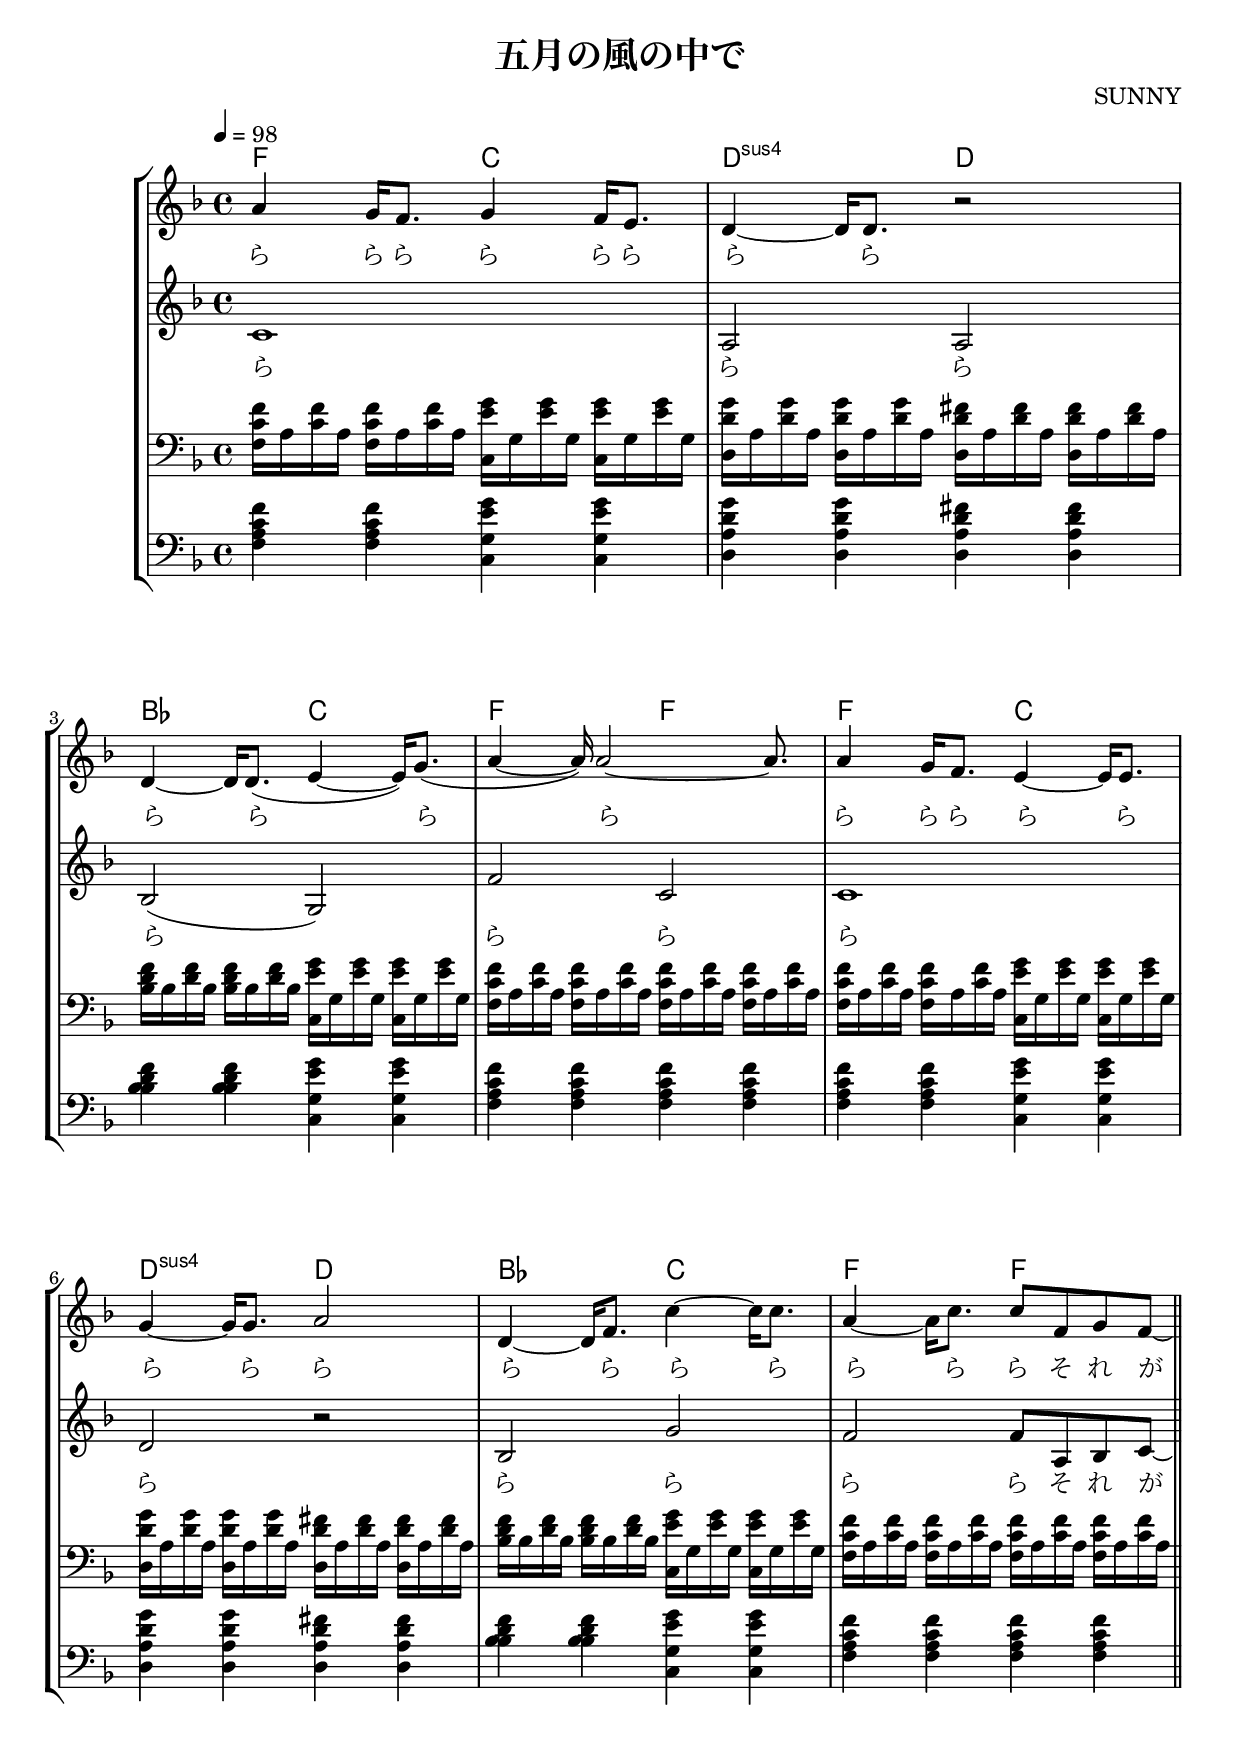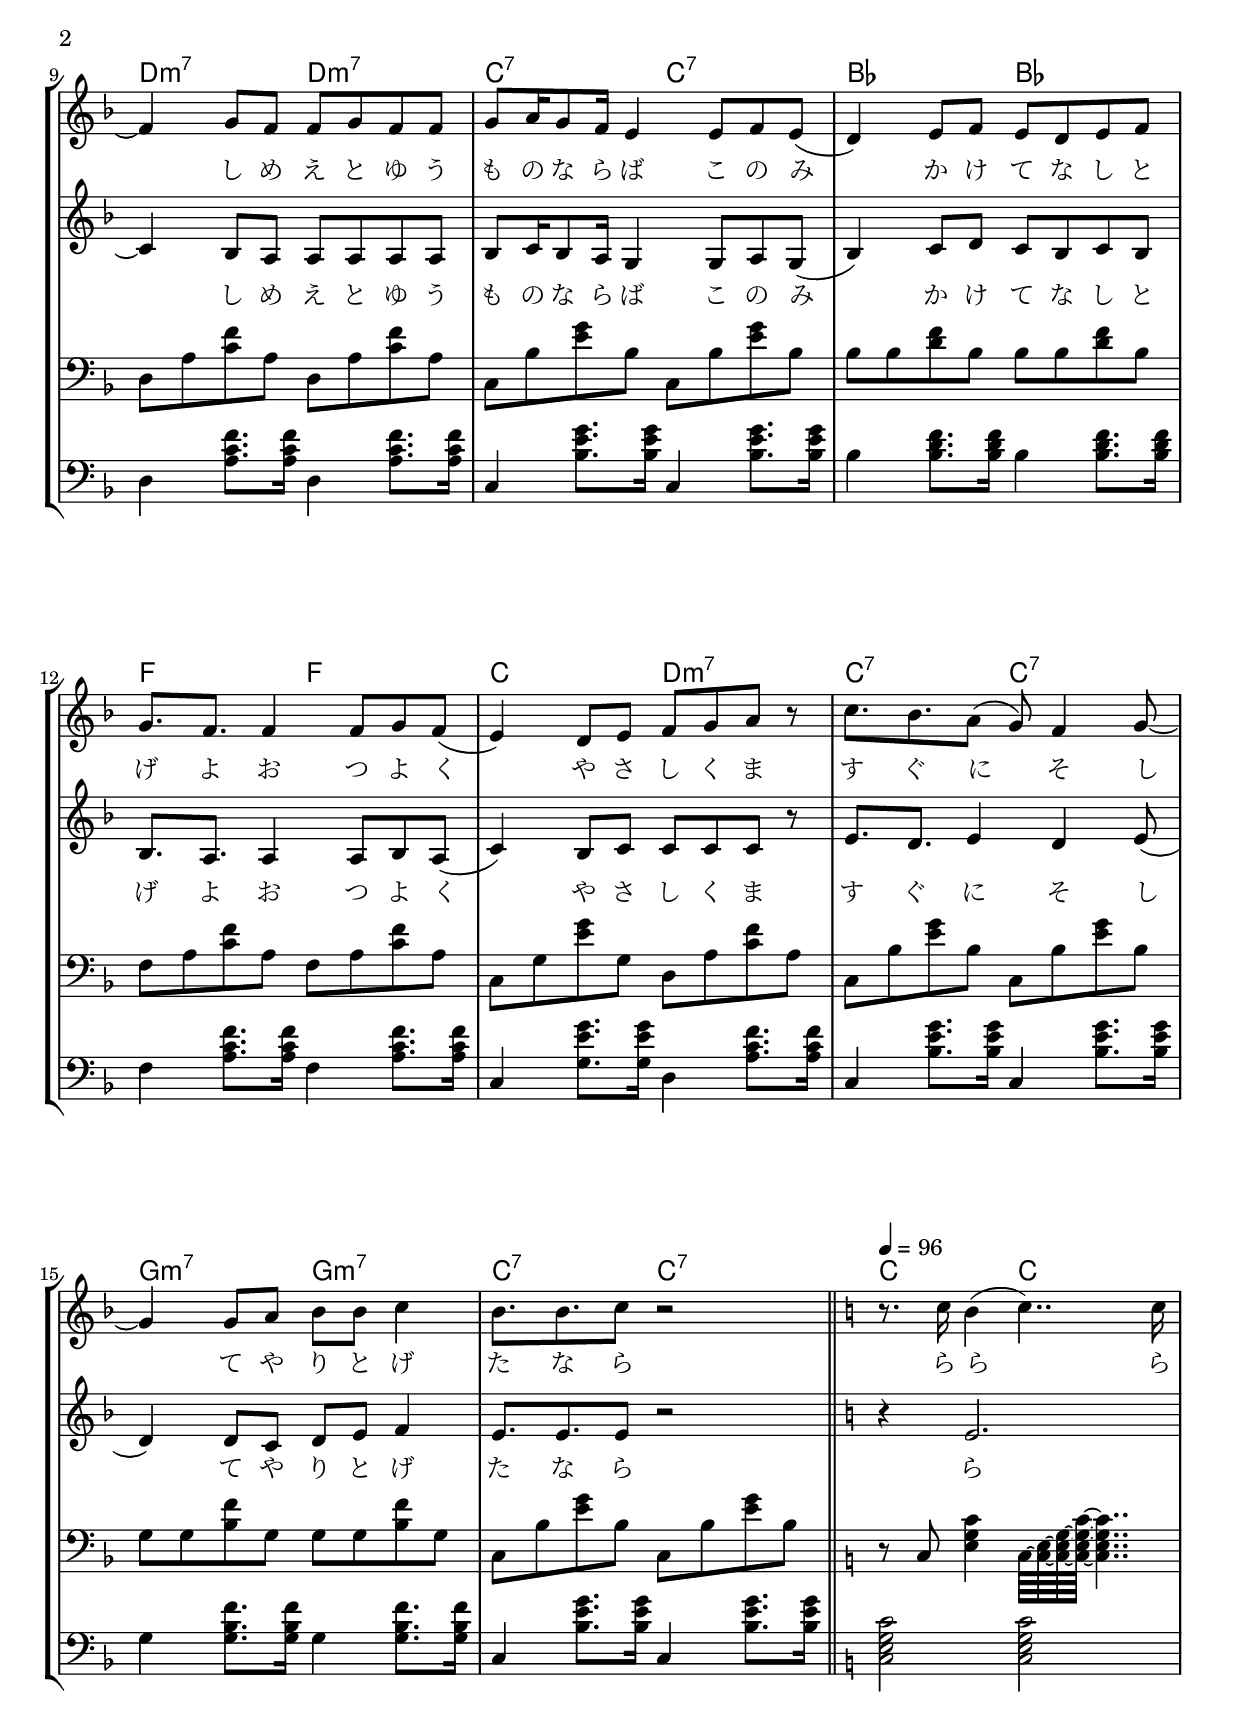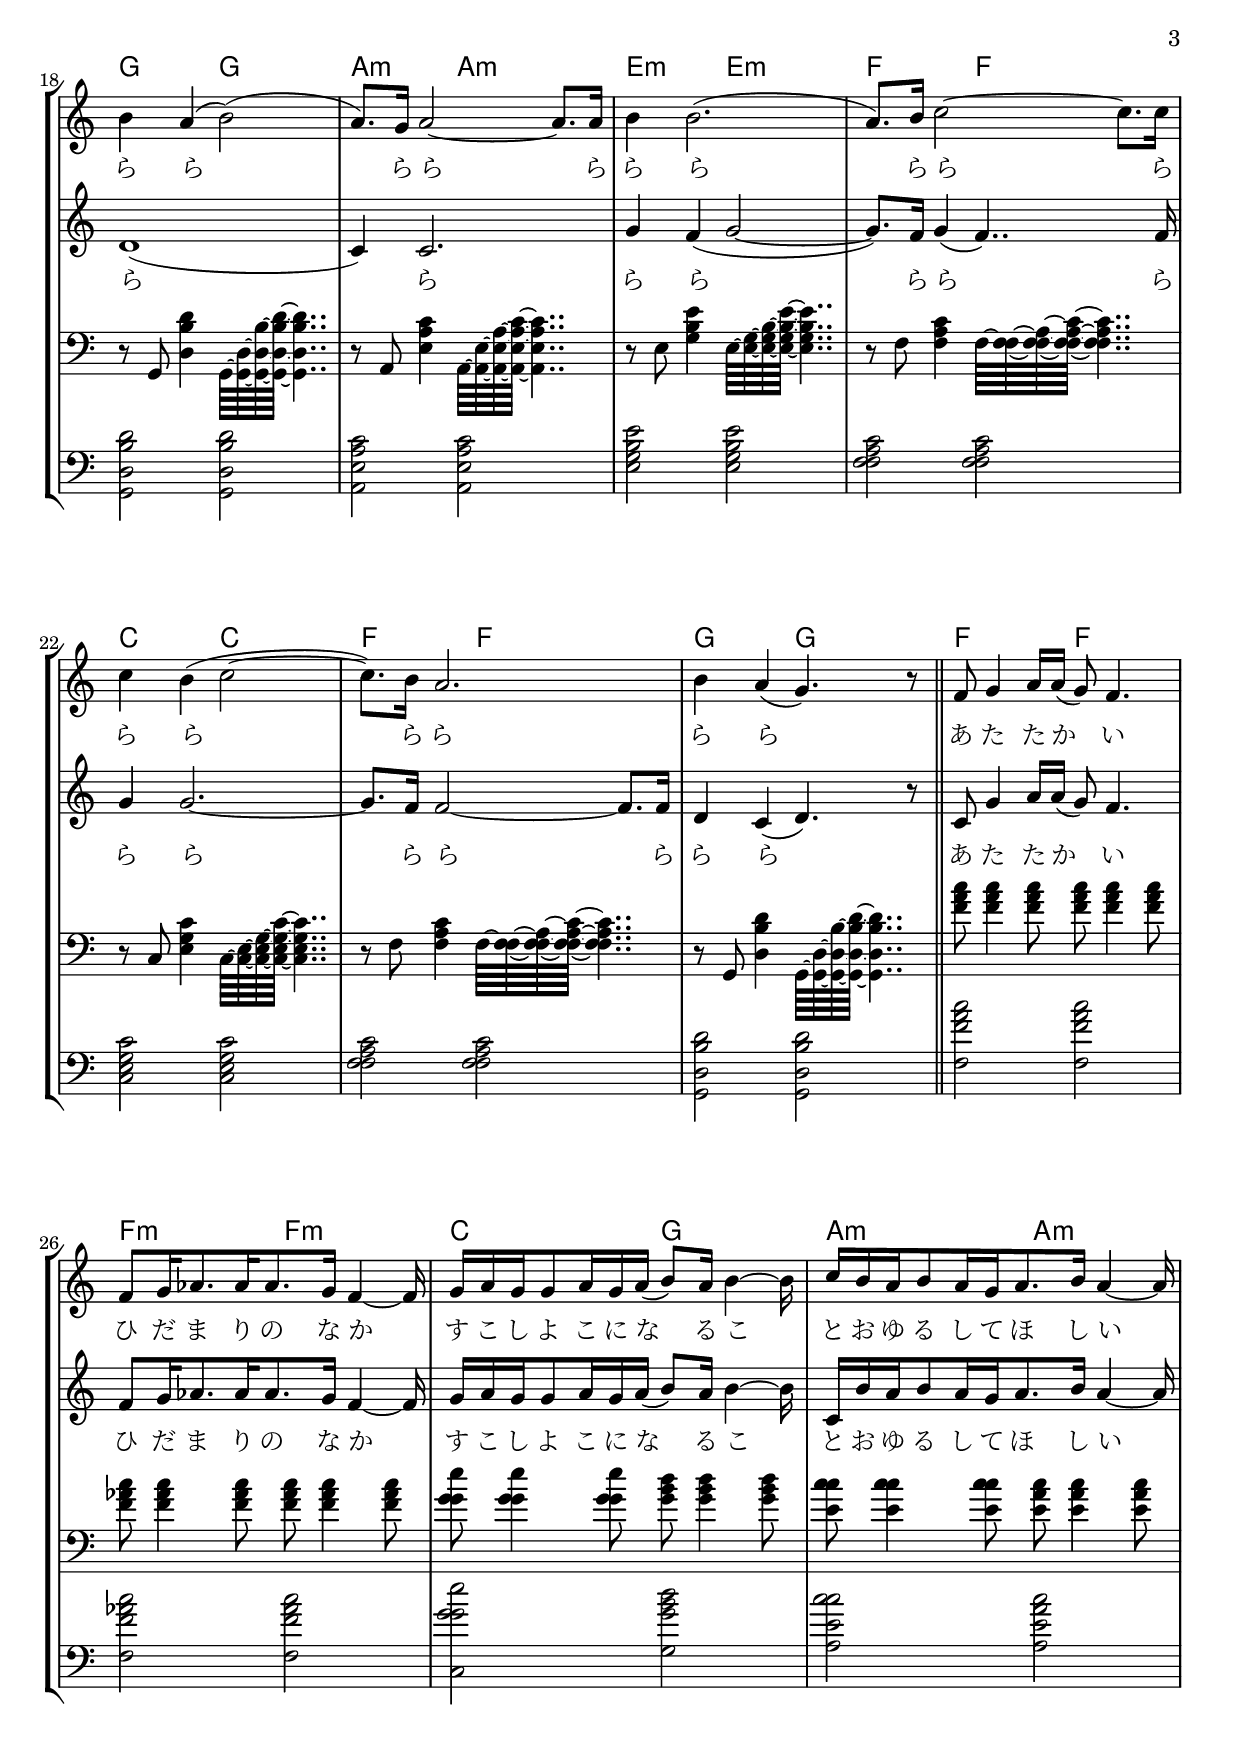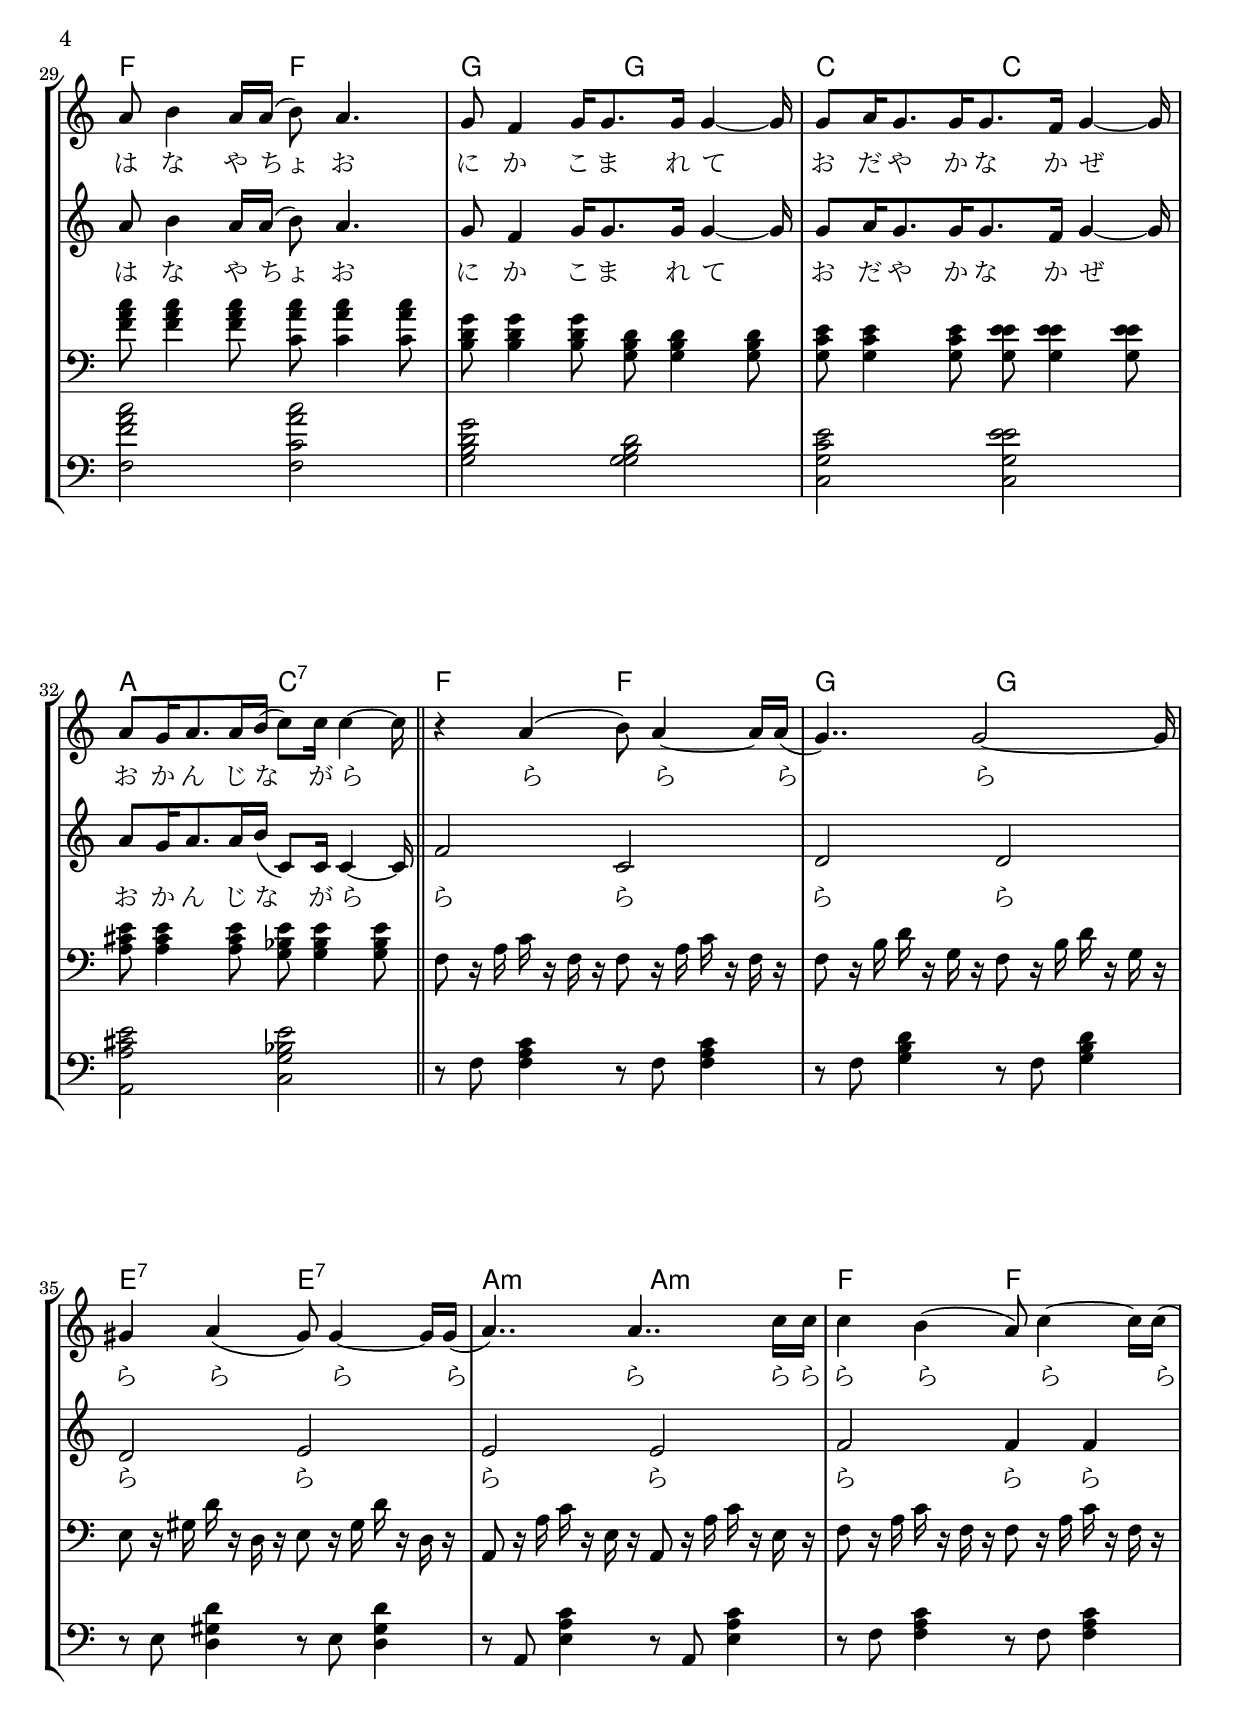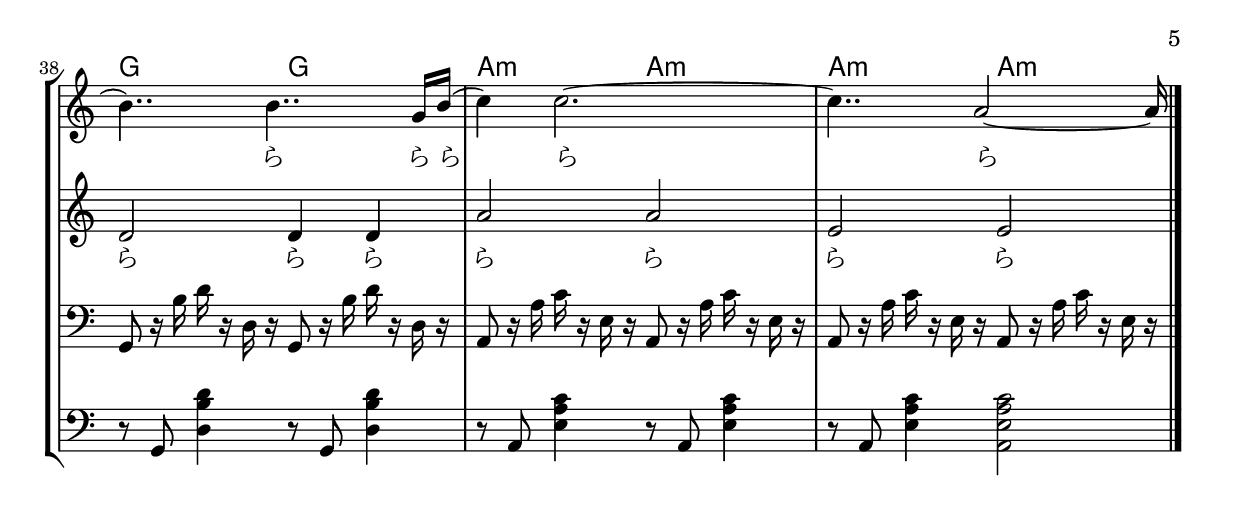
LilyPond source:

\version "2.12.1"

\header {
	title = \markup {五月の風の中で}
	composer = \markup \center-column {SUNNY}
}

harmony = \chordmode {
	f2 c d:sus4 d bes c f f f c d:sus4 d bes c f f 

	d:min7 d:min7 c:7 c:7 bes bes f f c d:min7 c:7 c:7 g:min7 g:min7 c:7 c:7 

	c c g g a:m a:m e:m e:m f f c c f f g g 

	f f f:m f:m c g a:m a:m f f g g c c a c:7 

	f f g g e:7 e:7 a:m a:m f f g g a:m a:m a:m a:m 
}

melody = {
	\set Staff.midiInstrument = #"Violin"
		\key f \major
	\tempo 4 = 98
a'4  g'16  f'8.  g'4  f'16  e'8. 
	d'4~d'16  d'8.  r2 
	d'4~d'16  d'8.  (e'4~e'16)  g'8. 
	(a'4~a'16)  a'2~a'8. 
	a'4  g'16  f'8.  e'4~e'16  e'8. 
	g'4~g'16  g'8.  a'2 
	d'4~d'16  f'8.  c''4~c''16  c''8. 
	a'4~a'16  c''8.  c''8  	\set Staff.midiInstrument = #"fss0.35"
	f'8  g'8  f'8~ 
	f'4  g'8  f'8  f'8  g'8  f'8  f'8 
	g'8  a'16  g'8  f'16  e'4  e'8  f'8  e'8 
	(d'4)  e'8  f'8  e'8  d'8  e'8  f'8 
	g'8.  f'8.  f'4  f'8  g'8  f'8 
	(e'4)  d'8  e'8  f'8  g'8  a'8  r8 
	c''8.  bes'8.  a'8  (g'8)  f'4  g'8~ 
	g'4  g'8  a'8  bes'8  bes'8  c''4 
	bes'8.  bes'8.  c''8  	r2 	\set Staff.midiInstrument = #"Violin"
		\key c \major
	\tempo 4 = 96
r8. c''16  b'4  (c''4..)  c''16 
	b'4  a'4  (b'2) 
	(a'8.)  g'16  a'2~a'8.  a'16 
	b'4  b'2. 
	(a'8.)  b'16  c''2~c''8.  c''16 
	c''4  b'4  (c''2~ 
	c''8.)  b'16  a'2. 
	b'4  a'4  (g'4.)  	r8 	\set Staff.midiInstrument = #"fss0.35"
	f'8  g'4  a'16  a'16  (g'8)  f'4. 
	f'8  g'16  as'8.  as'16  as'8.  g'16  f'4~f'16 
	g'16  a'16  g'16  g'8  a'16  g'16  a'16  (b'8)  a'16  b'4~b'16 
	c''16  b'16  a'16  b'8  a'16  g'16  a'8.  b'16  a'4~a'16 
	a'8  b'4  a'16  a'16  (b'8)  a'4. 
	g'8  f'4  g'16  g'8.  g'16  g'4~g'16 
	g'8  a'16  g'8.  g'16  g'8.  f'16  g'4~g'16 
	a'8  g'16  a'8.  a'16  b'16  (c''8)  c''16  c''4~c''16
	\set Staff.midiInstrument = #"Violin"
	r4 a'4  (b'8)  a'4~a'16  a'16 
	(g'4..)  g'2~g'16 
	gis'4  a'4  (gis'8)  gis'4~gis'16  gis'16 
	(a'4..)  a'4..  c''16  c''16 
	c''4  b'4  (a'8)  c''4~c''16  c''16 
	(b'4..)  b'4..  g'16  b'16 
	(c''4)  c''2.~ 
	c''4..  a'2~a'16
	\bar "|."
}

words = \lyricmode {
	ら  ら  ら  ら  ら  ら  ら  ら  ら  ら  ら  ら  ら  ら  ら  ら  ら  ら  ら  ら  ら  ら  ら  ら  ら  ら  ら  
	そ  れ  が  し  め  え  と  ゆ  う  も  の  な  ら  ば  こ  の  み  か  け  て  な  し  と  げ  よ  お  つ  よ  く  や  さ  し  く  ま  す  ぐ  に  そ  し  て  や  り  と  げ  た  な  ら  
	ら  ら  ら  ら  ら  ら  ら  ら  ら  ら  ら  ら  ら  ら  ら  ら  ら  ら  ら  
	あ  た  た  か  い  ひ  だ  ま  り  の  な  か  す  こ  し  よ  こ  に  な  る  こ  と  お  ゆ  る  し  て  ほ  し  い  は  な  や  ちょ  お  に  か  こ  ま  れ  て  お  だ  や  か  な  か  ぜ  お  か  ん  じ  な  が  ら  
	ら  ら  ら  ら  ら  ら  ら  ら  ら  ら  ら  ら  ら  ら  ら  ら  ら  ら  ら  ら  
}

secondmelody = {
	\set Staff.midiInstrument = #"Violin"
		\key f \major
	\tempo 4 = 98
c'1 
	a2  a2 
	bes2  (g2) 
	f'2  c'2 
	c'1 
	d'2  r2 
	bes2  g'2 
	f'2  f'8  	\set Staff.midiInstrument = #"fss0.42"
	a8  bes8  c'8~ 
	c'4  bes8  a8  a8  a8  a8  a8 
	bes8  c'16  bes8  a16  g4  g8  a8  g8 
	(bes4)  c'8  d'8  c'8  bes8  c'8  bes8 
	bes8.  a8.  a4  a8  bes8  a8 
	(c'4)  bes8  c'8  c'8  c'8  c'8  r8 
	e'8.  d'8.  e'4  d'4  e'8 
	(d'4)  d'8  c'8  d'8  e'8  f'4 
	e'8.  e'8.  e'8  	r2 	\set Staff.midiInstrument = #"Pad 4 (choir)"
		\key c \major
	\tempo 4 = 96
r4 e'2. 
	d'1 
	(c'4)  c'2. 
	g'4  f'4  (g'2~ 
	g'8.)  f'16  g'4  (f'4..)  f'16 
	g'4  g'2.~ 
	g'8.  f'16  f'2~f'8.  f'16 
	d'4  c'4  (d'4.)  	r8 	\set Staff.midiInstrument = #"fss0.42"
	c'8  g'4  a'16  a'16  (g'8)  f'4. 
	f'8  g'16  as'8.  as'16  as'8.  g'16  f'4~f'16 
	g'16  a'16  g'16  g'8  a'16  g'16  a'16  (b'8)  a'16  b'4~b'16 
	c'16  b'16  a'16  b'8  a'16  g'16  a'8.  b'16  a'4~a'16 
	a'8  b'4  a'16  a'16  (b'8)  a'4. 
	g'8  f'4  g'16  g'8.  g'16  g'4~g'16 
	g'8  a'16  g'8.  g'16  g'8.  f'16  g'4~g'16 
	a'8  g'16  a'8.  a'16  b'16  (c'8)  c'16  c'4~c'16
	\set Staff.midiInstrument = #"Violin"
	f'2  c'2 
	d'2  d'2 
	d'2  e'2 
	e'2  e'2 
	f'2  f'4  f'4 
	d'2  d'4  d'4 
	a'2  a'2 
	e'2  e'2
	\bar "|."
}

secondwords = \lyricmode {
	ら  ら  ら  ら  ら  ら  ら  ら  ら  ら  ら  ら  
	そ  れ  が  し  め  え  と  ゆ  う  も  の  な  ら  ば  こ  の  み  か  け  て  な  し  と  げ  よ  お  つ  よ  く  や  さ  し  く  ま  す  ぐ  に  そ  し  て  や  り  と  げ  た  な  ら  
	ら  ら  ら  ら  ら  ら  ら  ら  ら  ら  ら  ら  ら  ら  ら  
	あ  た  た  か  い  ひ  だ  ま  り  の  な  か  す  こ  し  よ  こ  に  な  る  こ  と  お  ゆ  る  し  て  ほ  し  い  は  な  や  ちょ  お  に  か  こ  ま  れ  て  お  だ  や  か  な  か  ぜ  お  か  ん  じ  な  が  ら  
	ら  ら  ら  ら  ら  ら  ら  ら  ら  ら  ら  ら  ら  ら  ら  ら  ら  ら  
}

tempochange = {
	\tempo 4 = 98
	r1 | r1 | r1 | r1 | r1 | r1 | r1 | r1 \bar "||"
	\tempo 4 = 98
	r1 | r1 | r1 | r1 | r1 | r1 | r1 | r1 \bar "||"
	\tempo 4 = 96
	r1 | r1 | r1 | r1 | r1 | r1 | r1 | r1 \bar "||"
	\tempo 4 = 96
	r1 | r1 | r1 | r1 | r1 | r1 | r1 | r1 \bar "||"
	\tempo 4 = 96
	r1 | r1 | r1 | r1 | r1 | r1 | r1 | r1 \bar "|."
}

mainacc = {
	\clef bass
	\set Staff.midiInstrument = #"Acoustic grand"
	\key f \major
	\tempo 4 = 98
	<f c' f'>16 a16 <c' f'>16 a16   <f c' f'>16 a16 <c' f'>16 a16
	<c e' g'>16 g16 <e' g'>16 g16   <c e' g'>16 g16 <e' g'>16 g16
	<d d' g'>16 a16 <d' g'>16 a16   <d d' g'>16 a16 <d' g'>16 a16
	<d d' fis'>16 a16 <d' fis'>16 a16   <d d' fis'>16 a16 <d' fis'>16 a16
	<bes d' f'>16 bes16 <d' f'>16 bes16   <bes d' f'>16 bes16 <d' f'>16 bes16
	<c e' g'>16 g16 <e' g'>16 g16   <c e' g'>16 g16 <e' g'>16 g16
	<f c' f'>16 a16 <c' f'>16 a16   <f c' f'>16 a16 <c' f'>16 a16
	<f c' f'>16 a16 <c' f'>16 a16   <f c' f'>16 a16 <c' f'>16 a16
	<f c' f'>16 a16 <c' f'>16 a16   <f c' f'>16 a16 <c' f'>16 a16
	<c e' g'>16 g16 <e' g'>16 g16   <c e' g'>16 g16 <e' g'>16 g16
	<d d' g'>16 a16 <d' g'>16 a16   <d d' g'>16 a16 <d' g'>16 a16
	<d d' fis'>16 a16 <d' fis'>16 a16   <d d' fis'>16 a16 <d' fis'>16 a16
	<bes d' f'>16 bes16 <d' f'>16 bes16   <bes d' f'>16 bes16 <d' f'>16 bes16
	<c e' g'>16 g16 <e' g'>16 g16   <c e' g'>16 g16 <e' g'>16 g16
	<f c' f'>16 a16 <c' f'>16 a16   <f c' f'>16 a16 <c' f'>16 a16
	<f c' f'>16 a16 <c' f'>16 a16   <f c' f'>16 a16 <c' f'>16 a16
	\bar "||"

	\set Staff.midiInstrument = #"Acoustic grand"
	d8 a <c' f'> a
	d8 a <c' f'> a
	c8 bes <e' g'> bes
	c8 bes <e' g'> bes
	bes8 bes <d' f'> bes
	bes8 bes <d' f'> bes
	f8 a <c' f'> a
	f8 a <c' f'> a
	c8 g <e' g'> g
	d8 a <c' f'> a
	c8 bes <e' g'> bes
	c8 bes <e' g'> bes
	g8 g <bes f'> g
	g8 g <bes f'> g
	c8 bes <e' g'> bes
	c8 bes <e' g'> bes
	\bar "||"

	\set Staff.midiInstrument = #"Acoustic grand"
	\key c \major
	\tempo 4 = 96
	r8 c8 <e g c'>4
	c64~ <c~ e~> <c~ e~ g~> <c e g c'>~ <c e g c'>4..
	r8 g,8 <d b d'>4
	g,64~ <g,~ d~> <g,~ d~ b~> <g, d b d'>~ <g, d b d'>4..
	r8 a,8 <e a c'>4
	a,64~ <a,~ e~> <a,~ e~ a~> <a, e a c'>~ <a, e a c'>4..
	r8 e8 <g b e'>4
	e64~ <e~ g~> <e~ g~ b~> <e g b e'>~ <e g b e'>4..
	r8 f8 <f a c'>4
	f64~ <f~ f~> <f~ f~ a~> <f f a c'>~ <f f a c'>4..
	r8 c8 <e g c'>4
	c64~ <c~ e~> <c~ e~ g~> <c e g c'>~ <c e g c'>4..
	r8 f8 <f a c'>4
	f64~ <f~ f~> <f~ f~ a~> <f f a c'>~ <f f a c'>4..
	r8 g,8 <d b d'>4
	g,64~ <g,~ d~> <g,~ d~ b~> <g, d b d'>~ <g, d b d'>4..
	\bar "||"

	\set Staff.midiInstrument = #"Acoustic grand"
	<f' a' c''>8 <f' a' c''>4 <f' a' c''>8
	<f' a' c''>8 <f' a' c''>4 <f' a' c''>8
	<f' as' c''>8 <f' as' c''>4 <f' as' c''>8
	<f' as' c''>8 <f' as' c''>4 <f' as' c''>8
	<g' g' e''>8 <g' g' e''>4 <g' g' e''>8
	<g' b' d''>8 <g' b' d''>4 <g' b' d''>8
	<e' c'' c''>8 <e' c'' c''>4 <e' c'' c''>8
	<e' a' c''>8 <e' a' c''>4 <e' a' c''>8
	<f' a' c''>8 <f' a' c''>4 <f' a' c''>8
	<c' a' c''>8 <c' a' c''>4 <c' a' c''>8
	<b d' g'>8 <b d' g'>4 <b d' g'>8
	<g b d'>8 <g b d'>4 <g b d'>8
	<g c' e'>8 <g c' e'>4 <g c' e'>8
	<g e' e'>8 <g e' e'>4 <g e' e'>8
	<a cis' e'>8 <a cis' e'>4 <a cis' e'>8
	<g bes e'>8 <g bes e'>4 <g bes e'>8
	\bar "||"

	\set Staff.midiInstrument = #"Acoustic grand"
	f8r16a16c'16r16f16r16
	f8r16a16c'16r16f16r16
	f8r16b16d'16r16g16r16
	f8r16b16d'16r16g16r16
	e8r16gis16d'16r16d16r16
	e8r16gis16d'16r16d16r16
	a,8r16a16c'16r16e16r16
	a,8r16a16c'16r16e16r16
	f8r16a16c'16r16f16r16
	f8r16a16c'16r16f16r16
	g,8r16b16d'16r16d16r16
	g,8r16b16d'16r16d16r16
	a,8r16a16c'16r16e16r16
	a,8r16a16c'16r16e16r16
	a,8r16a16c'16r16e16r16
	a,8r16a16c'16r16e16r16
	\bar "|."
}

subacc = {
	\clef bass
	\set Staff.midiInstrument = #"Electric Guitar (clean)"
	\key f \major
	\tempo 4 = 98
	<f a c' f'>4 <f a c' f'>4
	<c g e' g'>4 <c g e' g'>4
	<d a d' g'>4 <d a d' g'>4
	<d a d' fis'>4 <d a d' fis'>4
	<bes bes d' f'>4 <bes bes d' f'>4
	<c g e' g'>4 <c g e' g'>4
	<f a c' f'>4 <f a c' f'>4
	<f a c' f'>4 <f a c' f'>4
	<f a c' f'>4 <f a c' f'>4
	<c g e' g'>4 <c g e' g'>4
	<d a d' g'>4 <d a d' g'>4
	<d a d' fis'>4 <d a d' fis'>4
	<bes bes d' f'>4 <bes bes d' f'>4
	<c g e' g'>4 <c g e' g'>4
	<f a c' f'>4 <f a c' f'>4
	<f a c' f'>4 <f a c' f'>4
	\bar "||"

	\set Staff.midiInstrument = #"Pad 4 (choir)"
	d4 <a c' f'>8. <a c' f'>16
	d4 <a c' f'>8. <a c' f'>16
	c4 <bes e' g'>8. <bes e' g'>16
	c4 <bes e' g'>8. <bes e' g'>16
	bes4 <bes d' f'>8. <bes d' f'>16
	bes4 <bes d' f'>8. <bes d' f'>16
	f4 <a c' f'>8. <a c' f'>16
	f4 <a c' f'>8. <a c' f'>16
	c4 <g e' g'>8. <g e' g'>16
	d4 <a c' f'>8. <a c' f'>16
	c4 <bes e' g'>8. <bes e' g'>16
	c4 <bes e' g'>8. <bes e' g'>16
	g4 <g bes f'>8. <g bes f'>16
	g4 <g bes f'>8. <g bes f'>16
	c4 <bes e' g'>8. <bes e' g'>16
	c4 <bes e' g'>8. <bes e' g'>16
	\bar "||"

	\set Staff.midiInstrument = #"Electric Guitar (clean)"
	\key c \major
	\tempo 4 = 96
	<c e g c'>2
	<c e g c'>2
	<g, d b d'>2
	<g, d b d'>2
	<a, e a c'>2
	<a, e a c'>2
	<e g b e'>2
	<e g b e'>2
	<f f a c'>2
	<f f a c'>2
	<c e g c'>2
	<c e g c'>2
	<f f a c'>2
	<f f a c'>2
	<g, d b d'>2
	<g, d b d'>2
	\bar "||"

	\set Staff.midiInstrument = #"Pad 4 (choir)"
	<f f' a' c''>2
	<f f' a' c''>2
	<f f' as' c''>2
	<f f' as' c''>2
	<c g' g' e''>2
	<g g' b' d''>2
	<a e' c'' c''>2
	<a e' a' c''>2
	<f f' a' c''>2
	<f c' a' c''>2
	<g b d' g'>2
	<g g b d'>2
	<c g c' e'>2
	<c g e' e'>2
	<a, a cis' e'>2
	<c g bes e'>2
	\bar "||"

	\set Staff.midiInstrument = #"Electric Guitar (clean)"
	r8 f <f a c'>4
	r8 f <f a c'>4
	r8 f <g b d'>4
	r8 f <g b d'>4
	r8 e <d gis d'>4
	r8 e <d gis d'>4
	r8 a, <e a c'>4
	r8 a, <e a c'>4
	r8 f <f a c'>4
	r8 f <f a c'>4
	r8 g, <d b d'>4
	r8 g, <d b d'>4
	r8 a, <e a c'>4
	r8 a, <e a c'>4
	r8 a, <e a c'>4
	<a, e a c'>2
	\bar "|."
}

percA = {
	\drummode {
	r1  |r1  |r1  |r1  |r1  |r1  |r1  |r2 r8 hho4 hho8  \bar "||"
	r1  |r1  |r1  |r1  |r1  |r1  |r1  |r2 r8 hho4 hho8  \bar "||"
	\times 16/12{ cymr8. cymr8 cymr16 cymr8. cymr8 cymr16 } |\times 16/12{ r8. cymr8 cymr16 cymr8. cymr8 cymr16 } |\times 16/12{ cymr8. cymr8 cymr16 cymr8. cymr8 cymr16 } |\times 16/12{ r8. cymr8 cymr16 cymr8. cymr8 cymr16 } |\times 16/12{ cymr8. cymr8 cymr16 cymr8. cymr8 cymr16 } |\times 16/12{ r8. cymr8 cymr16 cymr8. cymr8 cymr16 } |\times 16/12{ cymr8. cymr8 cymr16 cymr8. cymr8 cymr16 } |\times 16/12{ cymr8. cymr8 cymr4. r16 } \bar "||"
	\times 16/12{ cymr8. cymr8 cymr16 cymr8. cymr8 cymr16 } |\times 16/12{ r8. cymr8 cymr16 cymr8. cymr8 cymr16 } |\times 16/12{ cymr8. cymr8 cymr16 cymr8. cymr8 cymr16 } |\times 16/12{ r8. cymr8 cymr16 cymr8. cymr8 cymr16 } |\times 16/12{ cymr8. cymr8 cymr16 cymr8. cymr8 cymr16 } |\times 16/12{ r8. cymr8 cymr16 cymr8. cymr8 cymr16 } |\times 16/12{ cymr8. cymr8 cymr16 cymr8. cymr8 cymr16 } |\times 16/12{ cymr8. cymr8 cymr4. r16 } \bar "||"
	r1 |r1 |r1 |r1 |r1 |r1 |r1 |r1 \bar "|."
	}
}

percB = {
	\drummode {
	r4. hhp2 hhp8  |r4. hhp2 hhp8  |r4. hhp2 hhp8  |r4. hhp2 hhp8  |r4. hhp2 hhp8  |r4. hhp2 hhp8  |r4. hhp2 hhp8  |hhp4 hhp4 hhp4 hhp4  \bar "||"
	r4. hhp2 hhp8  |r4. hhp2 hhp8  |r4. hhp2 hhp8  |r4. hhp2 hhp8  |r4. hhp2 hhp8  |r4. hhp2 hhp8  |r4. hhp2 hhp8  |hhp4 hhp4 hhp4 hhp4  \bar "||"
	\times 16/12{ r2 r8 hhp8 } |\times 16/12{ r2. } |\times 16/12{ r2 r8 hhp8 } |\times 16/12{ hhp2. } |\times 16/12{ r2 r8 hhp8 } |\times 16/12{ r2. } |\times 16/12{ r2 r8 hhp8 } |\times 16/12{ hhp2. } \bar "||"
	\times 16/12{ r2 r8 hhp8 } |\times 16/12{ r2. } |\times 16/12{ r2 r8 hhp8 } |\times 16/12{ hhp2. } |\times 16/12{ r2 r8 hhp8 } |\times 16/12{ r2. } |\times 16/12{ r2 r8 hhp8 } |\times 16/12{ hhp2. } \bar "||"
	r1 |r1 |r1 |r1 |r1 |r1 |r1 |r1 \bar "|."
	}
}

percC = {
	\drummode {
	hh4 hh4 hh4 hh4  |hh4 hh4 hh4 hh4  |hh4 hh4 hh4 hh4  |hh4 hh4 hh4 hh4  |hh4 hh4 hh4 hh4  |hh4 hh4 hh4 hh4  |hh4 hh4 hh4 hh4  |r4. hh2 r8  \bar "||"
	hh4 hh4 hh4 hh4  |hh4 hh4 hh4 hh4  |hh4 hh4 hh4 hh4  |hh4 hh4 hh4 hh4  |hh4 hh4 hh4 hh4  |hh4 hh4 hh4 hh4  |hh4 hh4 hh4 hh4  |r4. hh2 r8  \bar "||"
	\times 16/12{ bd4. bd4 r16 bd16 } |\times 16/12{ bd4. bd4. } |\times 16/12{ bd4. bd4 r16 bd16 } |\times 16/12{ bd4. bd4 r16 bd16 } |\times 16/12{ bd4. bd4 r16 bd16 } |\times 16/12{ bd4. bd4. } |\times 16/12{ bd4. bd4 r16 bd16 } |\times 16/12{ bd4 r16 bd16 bd4. } \bar "||"
	\times 16/12{ bd4. bd4 r16 bd16 } |\times 16/12{ bd4. bd4. } |\times 16/12{ bd4. bd4 r16 bd16 } |\times 16/12{ bd4. bd4 r16 bd16 } |\times 16/12{ bd4. bd4 r16 bd16 } |\times 16/12{ bd4. bd4. } |\times 16/12{ bd4. bd4 r16 bd16 } |\times 16/12{ bd4 r16 bd16 bd4. } \bar "||"
	r1 |r1 |r1 |r1 |r1 |r1 |r1 |r1 \bar "|."
	}
}

percD = {
	\drummode {
	bd2. r8 bd8  |bd8. bd8. bd2 bd8  |bd2. r8 bd8  |bd8. bd8. bd2 bd8  |bd2. r8 bd8  |bd8. bd8. bd2 bd8  |bd2. r8 bd8  |bd8. bd4. r16 bd4 bd8  \bar "||"
	bd2. r8 bd8  |bd8. bd8. bd2 bd8  |bd2. r8 bd8  |bd8. bd8. bd2 bd8  |bd2. r8 bd8  |bd8. bd8. bd2 bd8  |bd2. r8 bd8  |bd8. bd4. r16 bd4 bd8  \bar "||"
	\times 16/12{ r2. } |\times 16/12{ rb2. } |\times 16/12{ r2. } |\times 16/12{ rb2. } |\times 16/12{ r2. } |\times 16/12{ rb2. } |\times 16/12{ r2. } |\times 16/12{ rb2. } \bar "||"
	\times 16/12{ r2. } |\times 16/12{ rb2. } |\times 16/12{ r2. } |\times 16/12{ rb2. } |\times 16/12{ r2. } |\times 16/12{ rb2. } |\times 16/12{ r2. } |\times 16/12{ rb2. } \bar "||"
	r1 |r1 |r1 |r1 |r1 |r1 |r1 |r1 \bar "|."
	}
}

percE = {
	\drummode {
	r1 | r1 | r1 | r1 | r1 | r1 | r1 | r1 \bar "||"
	r1 | r1 | r1 | r1 | r1 | r1 | r1 | r1 \bar "||"
	r1 |r1 |r1 |r1 |r1 |r1 |r1 |\times 16/12{ r4. sn8 sn4 } \bar "||"
	r1 |r1 |r1 |r1 |r1 |r1 |r1 |\times 16/12{ r4. sn8 sn4 } \bar "||"
	r1 |r1 |r1 |r1 |r1 |r1 |r1 |r1 \bar "|."
	}
}

percF = {
	\drummode {
	r1 | r1 | r1 | r1 | r1 | r1 | r1 | r1 \bar "||"
	r1 | r1 | r1 | r1 | r1 | r1 | r1 | r1 \bar "||"
	r1 |r1 |r1 |r1 |r1 |r1 |r1 |\times 16/12{ r2 r16 tommh16 tommh8 } \bar "||"
	r1 |r1 |r1 |r1 |r1 |r1 |r1 |\times 16/12{ r2 r16 tommh16 tommh8 } \bar "||"
	r1 | r1 | r1 | r1 | r1 | r1 | r1 | r1 \bar "|."
	}
}

percG = {
	\drummode {
	r1 | r1 | r1 | r1 | r1 | r1 | r1 | r1 \bar "||"
	r1 | r1 | r1 | r1 | r1 | r1 | r1 | r1 \bar "||"
	r1 |r1 |r1 |r1 |r1 |r1 |r1 |\times 16/12{ r2 r8. toml16 } \bar "||"
	r1 |r1 |r1 |r1 |r1 |r1 |r1 |\times 16/12{ r2 r8. toml16 } \bar "||"
	r1 | r1 | r1 | r1 | r1 | r1 | r1 | r1 \bar "|."
	}
}

\score {
	<<
		\new StaffGroup <<
			\new ChordNames {\harmony}
			\new Voice = "melody" {\melody}
			\new Lyrics \lyricsto "melody" \words
			\new Voice = "secondmelody" {\secondmelody}
			\new Lyrics \lyricsto "secondmelody" \secondwords
			\new Staff = "mainacc" {\mainacc}
			\new Staff = "subacc" {\subacc}
		>>
	>>
	\layout { }
}
